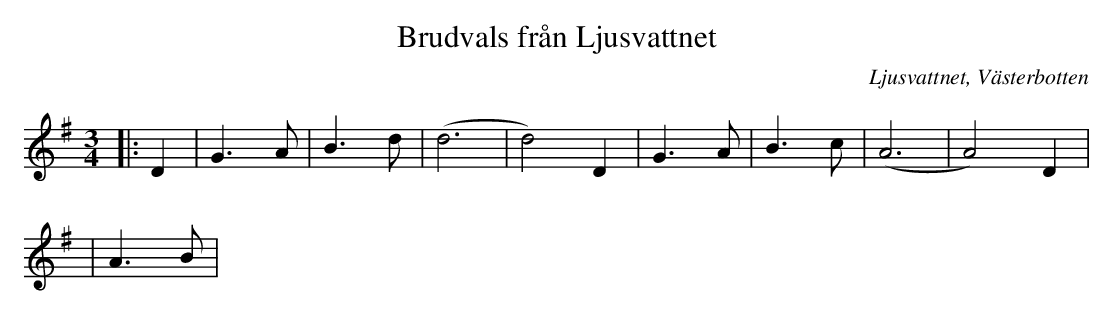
X:1
T:Brudvals från Ljusvattnet
O:Ljusvattnet, Västerbotten
M:3/4
L:1/4
K:G
|: D | G>A | B>d | (d3 | d2)D | G>A | B>c | (A3 | A2)D |
|A>B |
